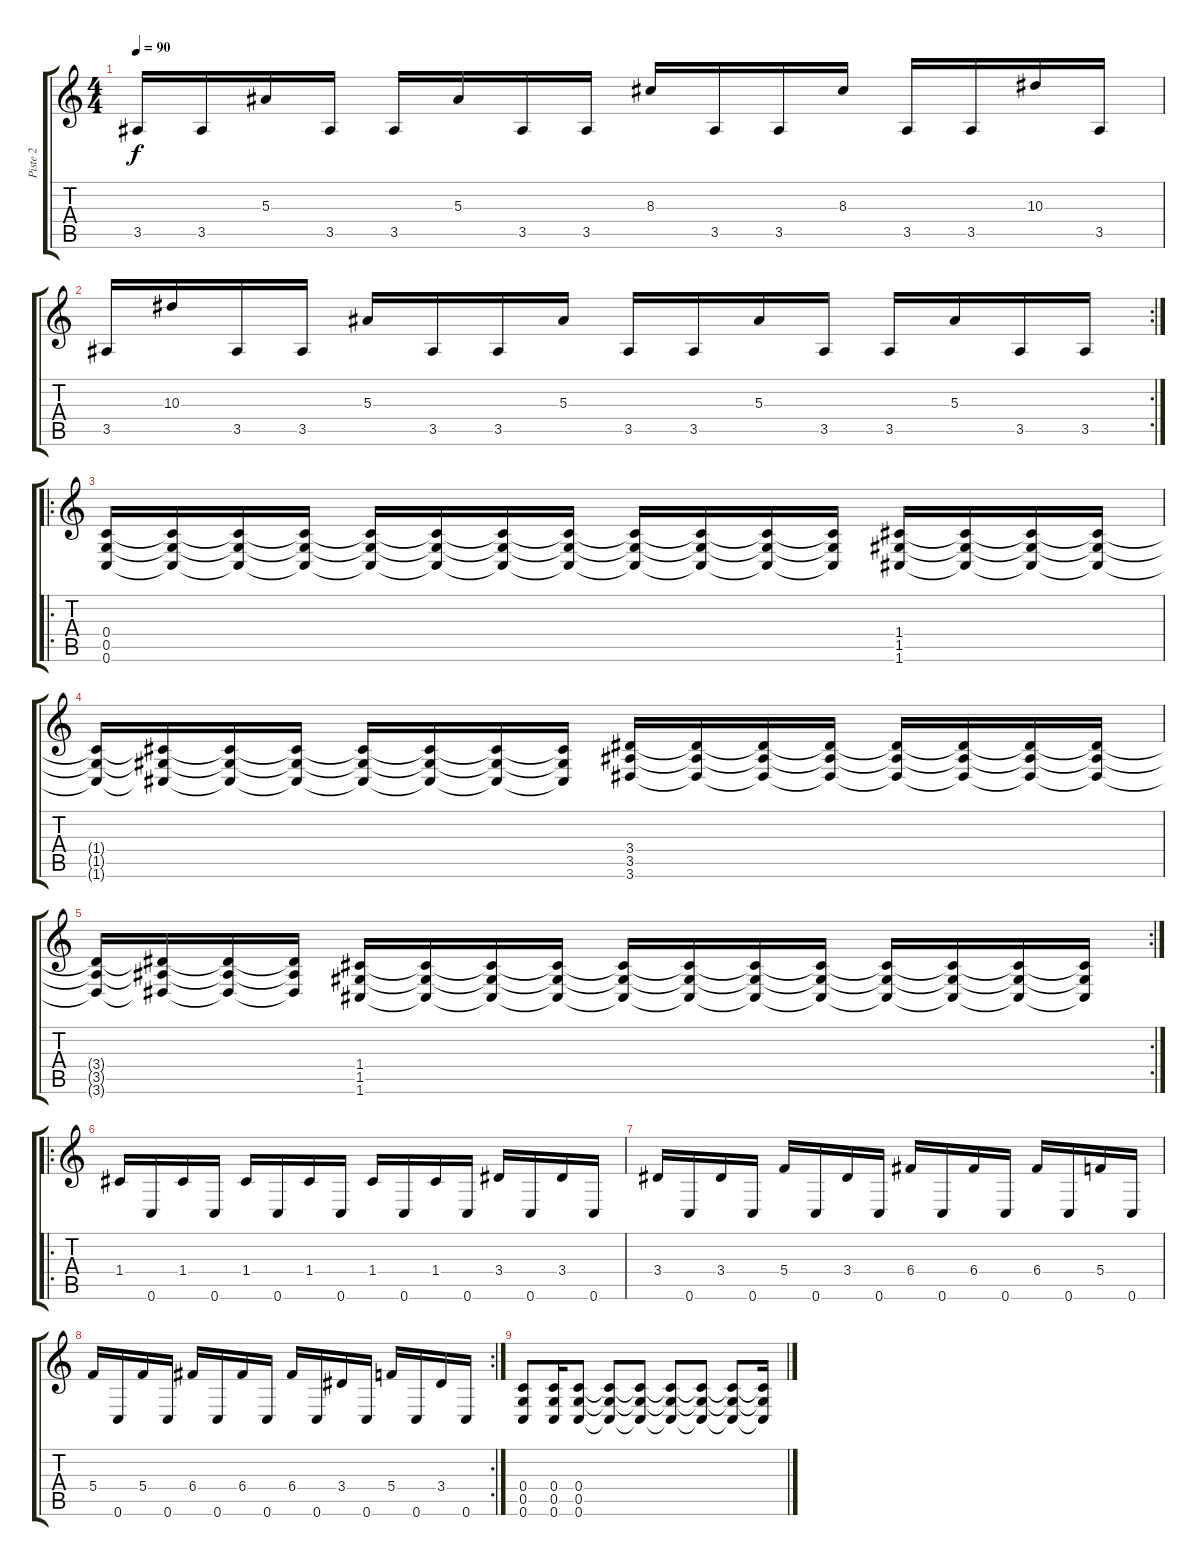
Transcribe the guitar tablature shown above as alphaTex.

\track ("Piste 2" "Piste 2") {instrument distortionguitar}
\staff {score tabs}
\tuning (D4 A3 F3 C3 G2 C2) {hide}
\ts (4 4)
\tempo 90
\clef g2
\ks c
3.5.16{dy f} 3.5.16 5.3.16 3.5.16 3.5.16 5.3.16 3.5.16 3.5.16 8.3.16 3.5.16 3.5.16 8.3.16 3.5.16 3.5.16 10.3.16 3.5.16 |
\rc 2
3.5.16 10.3.16 3.5.16 3.5.16 5.3.16 3.5.16 3.5.16 5.3.16 3.5.16 3.5.16 5.3.16 3.5.16 3.5.16 5.3.16 3.5.16 3.5.16 |
\ro
(0.4 0.5 0.6).16 (0.4{t} 0.5{t} 0.6{t}).16 (0.4{t} 0.5{t} 0.6{t}).16 (0.4{t} 0.5{t} 0.6{t}).16 (0.4{t} 0.5{t} 0.6{t}).16 (0.4{t} 0.5{t} 0.6{t}).16 (0.4{t} 0.5{t} 0.6{t}).16 (0.4{t} 0.5{t} 0.6{t}).16 (0.4{t} 0.5{t} 0.6{t}).16 (0.4{t} 0.5{t} 0.6{t}).16 (0.4{t} 0.5{t} 0.6{t}).16 (0.4{t} 0.5{t} 0.6{t}).16 (1.4 1.5 1.6).16 (1.4{t} 1.5{t} 1.6{t}).16 (1.4{t} 1.5{t} 1.6{t}).16 (1.4{t} 1.5{t} 1.6{t}).16 |
(1.4{t} 1.5{t} 1.6{t}).16 (1.4{t} 1.5{t} 1.6{t}).16 (1.4{t} 1.5{t} 1.6{t}).16 (1.4{t} 1.5{t} 1.6{t}).16 (1.4{t} 1.5{t} 1.6{t}).16 (1.4{t} 1.5{t} 1.6{t}).16 (1.4{t} 1.5{t} 1.6{t}).16 (1.4{t} 1.5{t} 1.6{t}).16 (3.4 3.5 3.6).16 (3.4{t} 3.5{t} 3.6{t}).16 (3.4{t} 3.5{t} 3.6{t}).16 (3.4{t} 3.5{t} 3.6{t}).16 (3.4{t} 3.5{t} 3.6{t}).16 (3.4{t} 3.5{t} 3.6{t}).16 (3.4{t} 3.5{t} 3.6{t}).16 (3.4{t} 3.5{t} 3.6{t}).16 |
\rc 2
(3.4{t} 3.5{t} 3.6{t}).16 (3.4{t} 3.5{t} 3.6{t}).16 (3.4{t} 3.5{t} 3.6{t}).16 (3.4{t} 3.5{t} 3.6{t}).16 (1.4 1.5 1.6).16 (1.4{t} 1.5{t} 1.6{t}).16 (1.4{t} 1.5{t} 1.6{t}).16 (1.4{t} 1.5{t} 1.6{t}).16 (1.4{t} 1.5{t} 1.6{t}).16 (1.4{t} 1.5{t} 1.6{t}).16 (1.4{t} 1.5{t} 1.6{t}).16 (1.4{t} 1.5{t} 1.6{t}).16 (1.4{t} 1.5{t} 1.6{t}).16 (1.4{t} 1.5{t} 1.6{t}).16 (1.4{t} 1.5{t} 1.6{t}).16 (1.4{t} 1.5{t} 1.6{t}).16 |
\ro
1.4.16 0.6.16 1.4.16 0.6.16 1.4.16 0.6.16 1.4.16 0.6.16 1.4.16 0.6.16 1.4.16 0.6.16 3.4.16 0.6.16 3.4.16 0.6.16 |
3.4.16 0.6.16 3.4.16 0.6.16 5.4.16 0.6.16 3.4.16 0.6.16 6.4.16 0.6.16 6.4.16 0.6.16 6.4.16 0.6.16 5.4.16 0.6.16 |
\rc 2
5.4.16 0.6.16 5.4.16 0.6.16 6.4.16 0.6.16 6.4.16 0.6.16 6.4.16 0.6.16 3.4.16 0.6.16 5.4.16 0.6.16 3.4.16 0.6.16 |
(0.4 0.5 0.6).8 (0.4 0.5 0.6).16 (0.4 0.5 0.6).8 (0.4{t} 0.5{t} 0.6{t}).8 (0.4{t} 0.5{t} 0.6{t}).8 (0.4{t} 0.5{t} 0.6{t}).8 (0.4{t} 0.5{t} 0.6{t}).8 (0.4{t} 0.5{t} 0.6{t}).8 (0.4{t} 0.5{t} 0.6{t}).16
